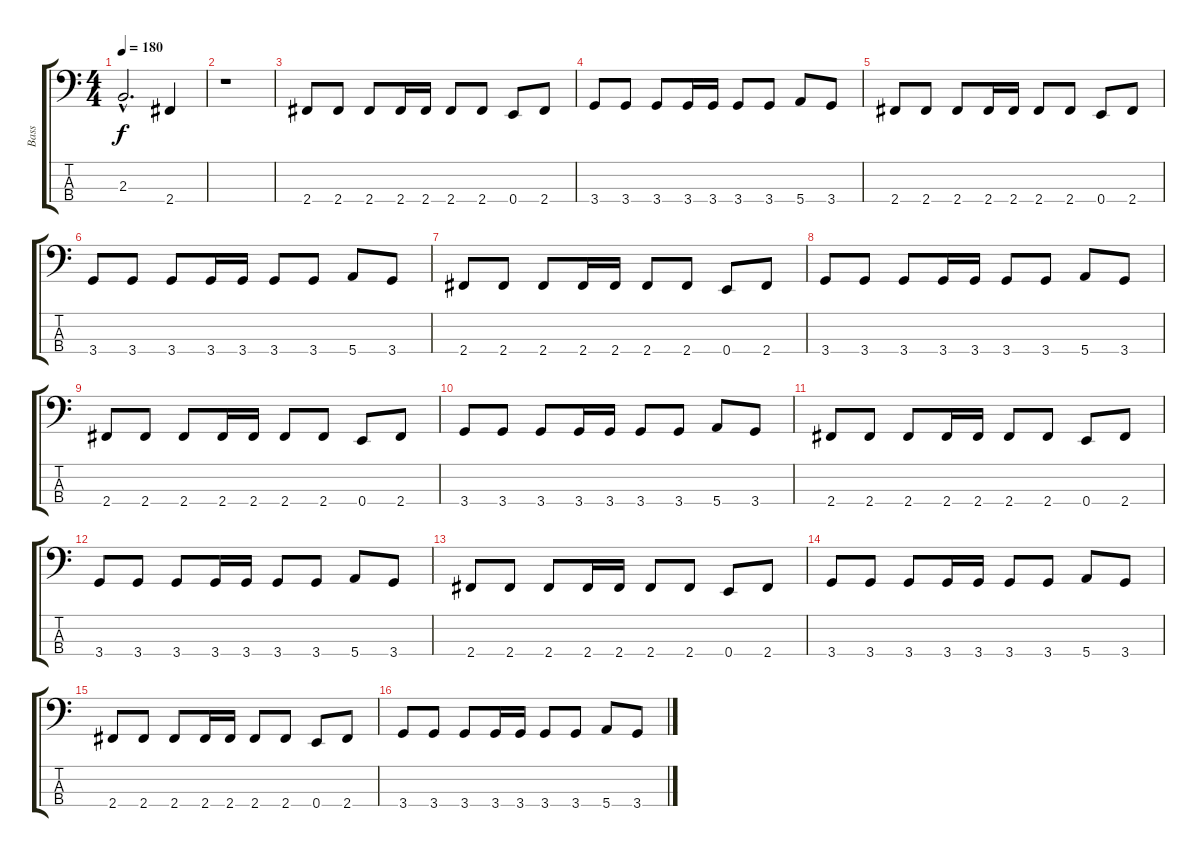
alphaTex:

\track ("Bass" "Bass") {instrument electricbasspick}
\staff {score tabs}
\tuning (G2 D2 A1 E1) {hide}
\ts (4 4)
\tempo 180
\clef f4
\ks c
2.3{hac}.2{d dy f} 2.4.4 |
r.1 |
2.4.8 2.4.8 2.4.8 2.4.16 2.4.16 2.4.8 2.4.8 0.4.8 2.4.8 |
3.4.8 3.4.8 3.4.8 3.4.16 3.4.16 3.4.8 3.4.8 5.4.8 3.4.8 |
2.4.8 2.4.8 2.4.8 2.4.16 2.4.16 2.4.8 2.4.8 0.4.8 2.4.8 |
3.4.8 3.4.8 3.4.8 3.4.16 3.4.16 3.4.8 3.4.8 5.4.8 3.4.8 |
2.4.8 2.4.8 2.4.8 2.4.16 2.4.16 2.4.8 2.4.8 0.4.8 2.4.8 |
3.4.8 3.4.8 3.4.8 3.4.16 3.4.16 3.4.8 3.4.8 5.4.8 3.4.8 |
2.4.8 2.4.8 2.4.8 2.4.16 2.4.16 2.4.8 2.4.8 0.4.8 2.4.8 |
3.4.8 3.4.8 3.4.8 3.4.16 3.4.16 3.4.8 3.4.8 5.4.8 3.4.8 |
2.4.8 2.4.8 2.4.8 2.4.16 2.4.16 2.4.8 2.4.8 0.4.8 2.4.8 |
3.4.8 3.4.8 3.4.8 3.4.16 3.4.16 3.4.8 3.4.8 5.4.8 3.4.8 |
2.4.8 2.4.8 2.4.8 2.4.16 2.4.16 2.4.8 2.4.8 0.4.8 2.4.8 |
3.4.8 3.4.8 3.4.8 3.4.16 3.4.16 3.4.8 3.4.8 5.4.8 3.4.8 |
2.4.8 2.4.8 2.4.8 2.4.16 2.4.16 2.4.8 2.4.8 0.4.8 2.4.8 |
3.4.8 3.4.8 3.4.8 3.4.16 3.4.16 3.4.8 3.4.8 5.4.8 3.4.8
